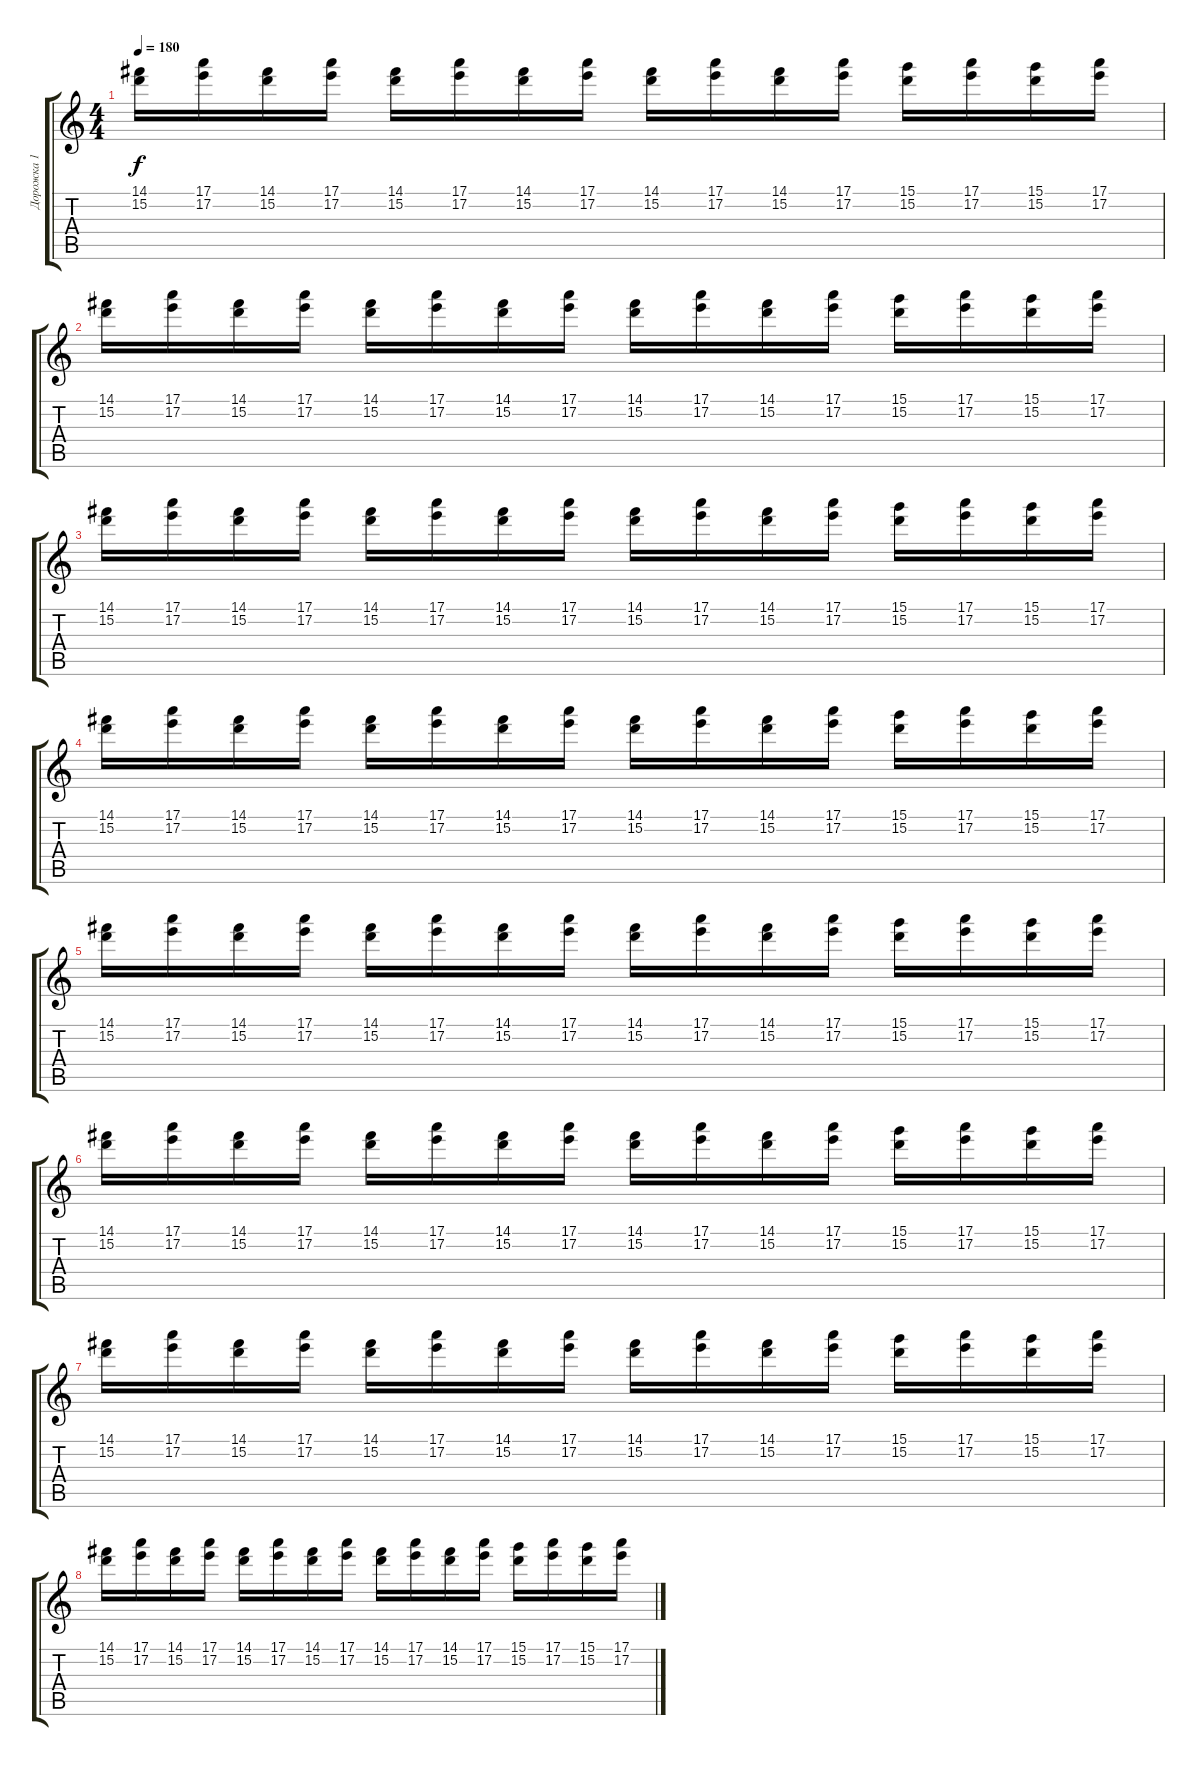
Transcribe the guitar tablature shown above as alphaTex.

\track ("Дорожка 1" "Дорожка 1") {instrument distortionguitar}
\staff {score tabs}
\tuning (E4 B3 G3 D3 A2 E2) {hide}
\ts (4 4)
\tempo 180
\clef g2
\ks c
(14.1 15.2).16{dy f} (17.1 17.2).16 (14.1 15.2).16 (17.1 17.2).16 (14.1 15.2).16 (17.1 17.2).16 (14.1 15.2).16 (17.1 17.2).16 (14.1 15.2).16 (17.1 17.2).16 (14.1 15.2).16 (17.1 17.2).16 (15.1 15.2).16 (17.1 17.2).16 (15.1 15.2).16 (17.1 17.2).16 |
(14.1 15.2).16 (17.1 17.2).16 (14.1 15.2).16 (17.1 17.2).16 (14.1 15.2).16 (17.1 17.2).16 (14.1 15.2).16 (17.1 17.2).16 (14.1 15.2).16 (17.1 17.2).16 (14.1 15.2).16 (17.1 17.2).16 (15.1 15.2).16 (17.1 17.2).16 (15.1 15.2).16 (17.1 17.2).16 |
(14.1 15.2).16 (17.1 17.2).16 (14.1 15.2).16 (17.1 17.2).16 (14.1 15.2).16 (17.1 17.2).16 (14.1 15.2).16 (17.1 17.2).16 (14.1 15.2).16 (17.1 17.2).16 (14.1 15.2).16 (17.1 17.2).16 (15.1 15.2).16 (17.1 17.2).16 (15.1 15.2).16 (17.1 17.2).16 |
(14.1 15.2).16 (17.1 17.2).16 (14.1 15.2).16 (17.1 17.2).16 (14.1 15.2).16 (17.1 17.2).16 (14.1 15.2).16 (17.1 17.2).16 (14.1 15.2).16 (17.1 17.2).16 (14.1 15.2).16 (17.1 17.2).16 (15.1 15.2).16 (17.1 17.2).16 (15.1 15.2).16 (17.1 17.2).16 |
(14.1 15.2).16 (17.1 17.2).16 (14.1 15.2).16 (17.1 17.2).16 (14.1 15.2).16 (17.1 17.2).16 (14.1 15.2).16 (17.1 17.2).16 (14.1 15.2).16 (17.1 17.2).16 (14.1 15.2).16 (17.1 17.2).16 (15.1 15.2).16 (17.1 17.2).16 (15.1 15.2).16 (17.1 17.2).16 |
(14.1 15.2).16 (17.1 17.2).16 (14.1 15.2).16 (17.1 17.2).16 (14.1 15.2).16 (17.1 17.2).16 (14.1 15.2).16 (17.1 17.2).16 (14.1 15.2).16 (17.1 17.2).16 (14.1 15.2).16 (17.1 17.2).16 (15.1 15.2).16 (17.1 17.2).16 (15.1 15.2).16 (17.1 17.2).16 |
(14.1 15.2).16 (17.1 17.2).16 (14.1 15.2).16 (17.1 17.2).16 (14.1 15.2).16 (17.1 17.2).16 (14.1 15.2).16 (17.1 17.2).16 (14.1 15.2).16 (17.1 17.2).16 (14.1 15.2).16 (17.1 17.2).16 (15.1 15.2).16 (17.1 17.2).16 (15.1 15.2).16 (17.1 17.2).16 |
(14.1 15.2).16 (17.1 17.2).16 (14.1 15.2).16 (17.1 17.2).16 (14.1 15.2).16 (17.1 17.2).16 (14.1 15.2).16 (17.1 17.2).16 (14.1 15.2).16 (17.1 17.2).16 (14.1 15.2).16 (17.1 17.2).16 (15.1 15.2).16 (17.1 17.2).16 (15.1 15.2).16 (17.1 17.2).16
